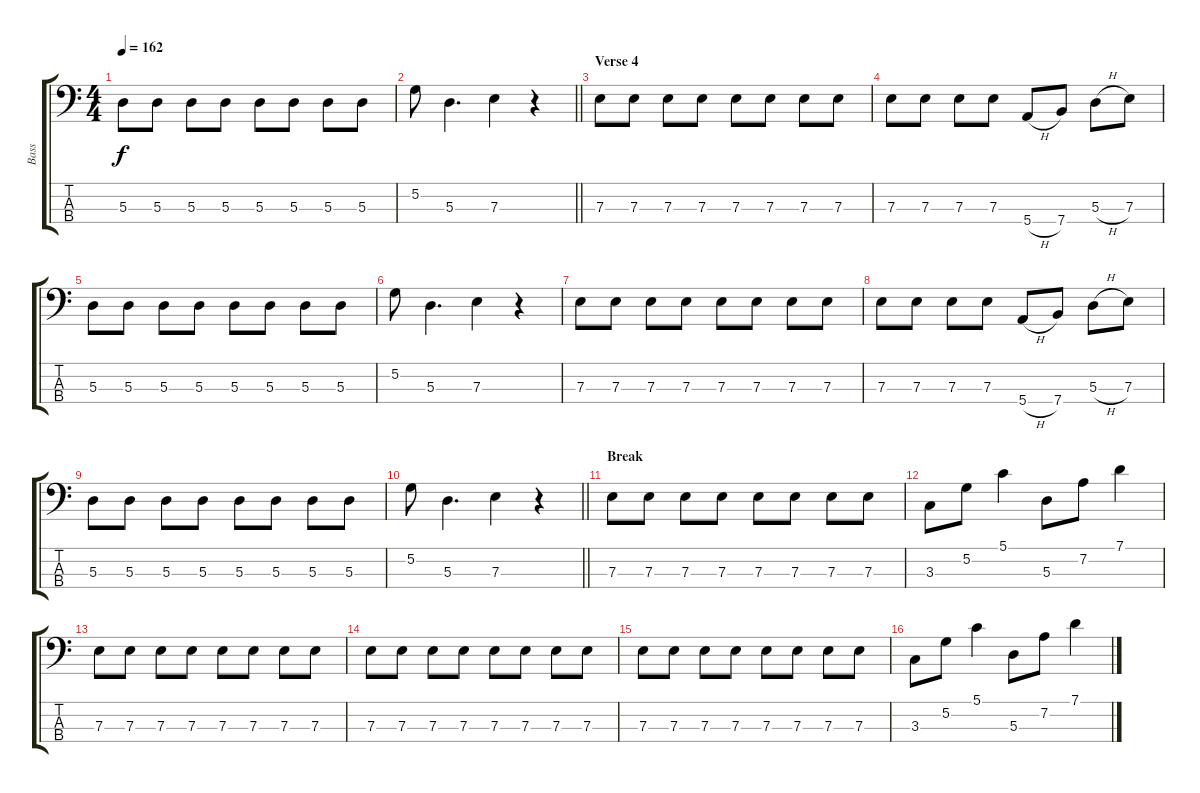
\track ("Bass" "Bass") {instrument electricbassfinger}
\staff {score tabs}
\tuning (G2 D2 A1 E1) {hide}
\ts (4 4)
\tempo 162
\clef f4
\ks c
5.3.8{dy f} 5.3.8 5.3.8 5.3.8 5.3.8 5.3.8 5.3.8 5.3.8 |
\barLineRight lightlight
5.2.8 5.3.4{d} 7.3.4 r.4 |
\section ("" "Verse 4")
7.3.8 7.3.8 7.3.8 7.3.8 7.3.8 7.3.8 7.3.8 7.3.8 |
7.3.8 7.3.8 7.3.8 7.3.8 5.4{h}.8 7.4.8 5.3{h}.8 7.3.8 |
5.3.8 5.3.8 5.3.8 5.3.8 5.3.8 5.3.8 5.3.8 5.3.8 |
5.2.8 5.3.4{d} 7.3.4 r.4 |
7.3.8 7.3.8 7.3.8 7.3.8 7.3.8 7.3.8 7.3.8 7.3.8 |
7.3.8 7.3.8 7.3.8 7.3.8 5.4{h}.8 7.4.8 5.3{h}.8 7.3.8 |
5.3.8 5.3.8 5.3.8 5.3.8 5.3.8 5.3.8 5.3.8 5.3.8 |
\barLineRight lightlight
5.2.8 5.3.4{d} 7.3.4 r.4 |
\section ("" "Break")
7.3.8 7.3.8 7.3.8 7.3.8 7.3.8 7.3.8 7.3.8 7.3.8 |
3.3.8 5.2.8 5.1.4 5.3.8 7.2.8 7.1.4 |
7.3.8 7.3.8 7.3.8 7.3.8 7.3.8 7.3.8 7.3.8 7.3.8 |
7.3.8 7.3.8 7.3.8 7.3.8 7.3.8 7.3.8 7.3.8 7.3.8 |
7.3.8 7.3.8 7.3.8 7.3.8 7.3.8 7.3.8 7.3.8 7.3.8 |
3.3.8 5.2.8 5.1.4 5.3.8 7.2.8 7.1.4
